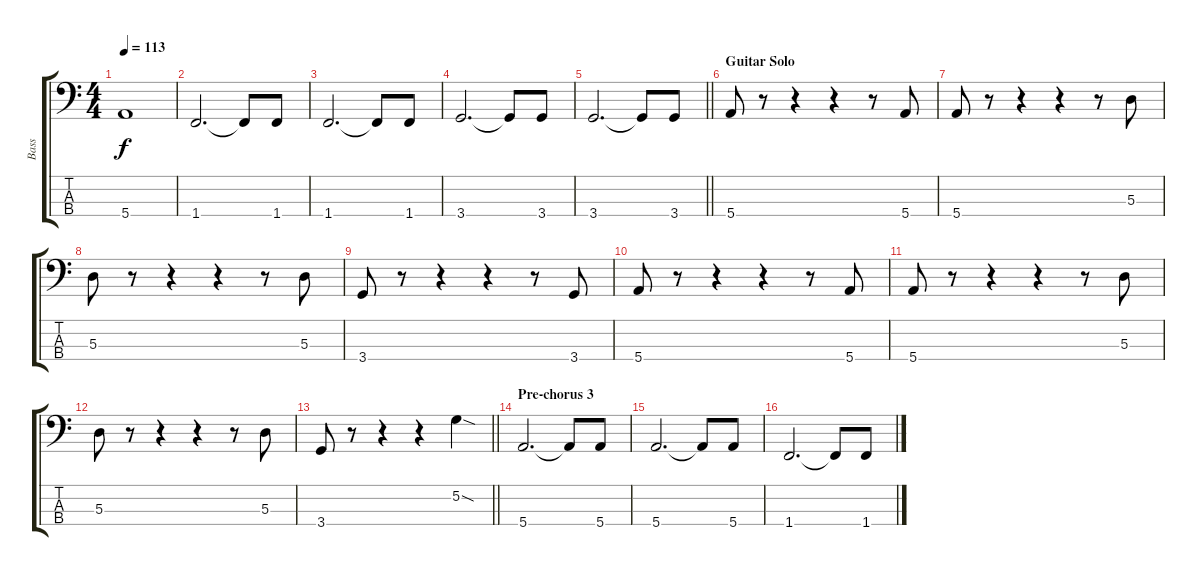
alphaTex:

\track ("Bass" "Bass") {instrument electricbassfinger}
\staff {score tabs}
\tuning (G2 D2 A1 E1) {hide}
\ts (4 4)
\tempo 113
\clef f4
\ks c
5.4.1{dy f} |
1.4.2{d} 1.4{t}.8 1.4.8 |
1.4.2{d} 1.4{t}.8 1.4.8 |
3.4.2{d} 3.4{t}.8 3.4.8 |
\barLineRight lightlight
3.4.2{d} 3.4{t}.8 3.4.8 |
\section ("" "Guitar Solo")
5.4.8 r.8 r.4 r.4 r.8 5.4.8 |
5.4.8 r.8 r.4 r.4 r.8 5.3.8 |
5.3.8 r.8 r.4 r.4 r.8 5.3.8 |
3.4.8 r.8 r.4 r.4 r.8 3.4.8 |
5.4.8 r.8 r.4 r.4 r.8 5.4.8 |
5.4.8 r.8 r.4 r.4 r.8 5.3.8 |
5.3.8 r.8 r.4 r.4 r.8 5.3.8 |
\barLineRight lightlight
3.4.8 r.8 r.4 r.4 5.2{sod}.4 |
\section ("" "Pre-chorus 3")
5.4.2{d} 5.4{t}.8 5.4.8 |
5.4.2{d} 5.4{t}.8 5.4.8 |
1.4.2{d} 1.4{t}.8 1.4.8
